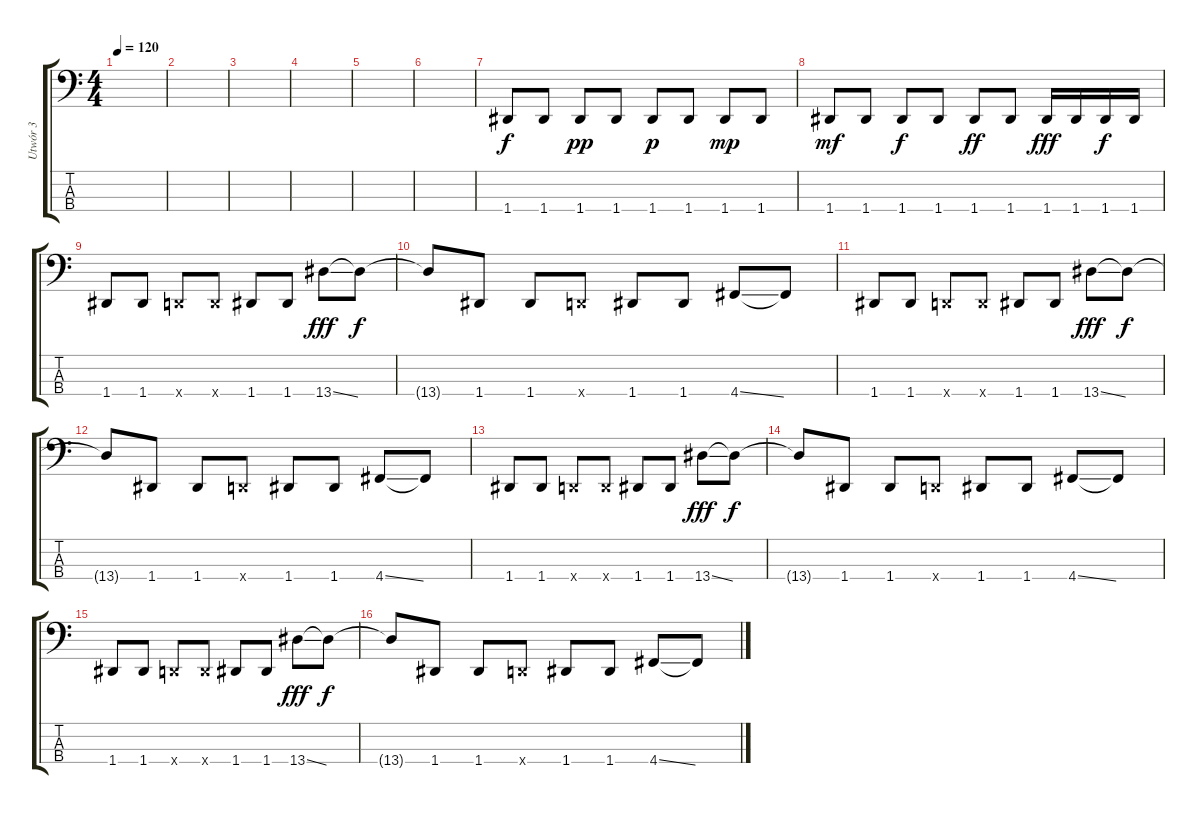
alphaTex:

\track ("Utwór 3" "Utwór 3") {instrument electricbasspick}
\staff {score tabs}
\tuning (G2 D2 A1 D1) {hide}
\ts (4 4)
\tempo 120
\clef f4
\ks c
|
|
|
|
|
|
1.4.8 1.4.8 1.4.8{dy pp} 1.4.8 1.4.8{dy p} 1.4.8 1.4.8{dy mp} 1.4.8 |
1.4.8{dy mf} 1.4.8 1.4.8{dy f} 1.4.8 1.4.8{dy ff} 1.4.8 1.4.16{dy fff} 1.4.16 1.4.16{dy f} 1.4.16 |
1.4.8 1.4.8 0.4{x}.8 0.4{x}.8 1.4.8 1.4.8 13.4{ss}.8{dy fff} 13.4{t}.8{dy f} |
13.4{t}.8 1.4.8 1.4.8 0.4{x}.8 1.4.8 1.4.8 4.4{ss}.8 4.4{t}.8 |
1.4.8 1.4.8 0.4{x}.8 0.4{x}.8 1.4.8 1.4.8 13.4{ss}.8{dy fff} 13.4{t}.8{dy f} |
13.4{t}.8 1.4.8 1.4.8 0.4{x}.8 1.4.8 1.4.8 4.4{ss}.8 4.4{t}.8 |
1.4.8 1.4.8 0.4{x}.8 0.4{x}.8 1.4.8 1.4.8 13.4{ss}.8{dy fff} 13.4{t}.8{dy f} |
13.4{t}.8 1.4.8 1.4.8 0.4{x}.8 1.4.8 1.4.8 4.4{ss}.8 4.4{t}.8 |
1.4.8 1.4.8 0.4{x}.8 0.4{x}.8 1.4.8 1.4.8 13.4{ss}.8{dy fff} 13.4{t}.8{dy f} |
13.4{t}.8 1.4.8 1.4.8 0.4{x}.8 1.4.8 1.4.8 4.4{ss}.8 4.4{t}.8
